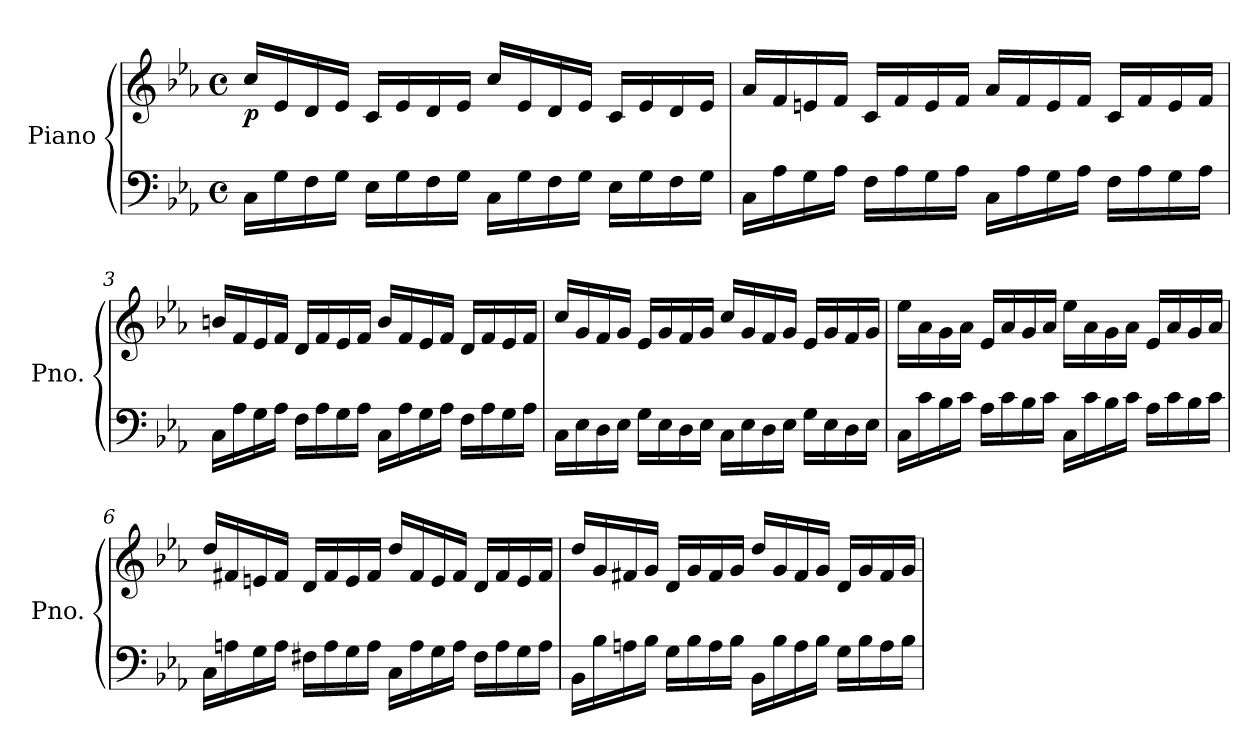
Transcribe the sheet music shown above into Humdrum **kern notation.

**kern	**kern	**dynam
*part1	*part1	*part1
*staff2	*staff1	*staff1/2
*I"Piano	*	*
*I'Pno.	*	*
*clefF4	*clefG2	*
*k[b-e-a-]	*k[b-e-a-]	*
*M4/4	*M4/4	*
*met(c)	*met(c)	*
=1	=1	=1
!	!	!LO:DY:b
16C\LL	16cc/LL	p
16G\	16e-/	.
16F\	16d/	.
16G\JJ	16e-/JJ	.
16E-\LL	16c/LL	.
16G\	16e-/	.
16F\	16d/	.
16G\JJ	16e-/JJ	.
16C\LL	16cc/LL	.
16G\	16e-/	.
16F\	16d/	.
16G\JJ	16e-/JJ	.
16E-\LL	16c/LL	.
16G\	16e-/	.
16F\	16d/	.
16G\JJ	16e-/JJ	.
=2	=2	=2
16C\LL	16a-/LL	.
16A-\	16f/	.
16G\	16en/	.
16A-\JJ	16f/JJ	.
16F\LL	16c/LL	.
16A-\	16f/	.
16G\	16e/	.
16A-\JJ	16f/JJ	.
16C\LL	16a-/LL	.
16A-\	16f/	.
16G\	16e/	.
16A-\JJ	16f/JJ	.
16F\LL	16c/LL	.
16A-\	16f/	.
16G\	16e/	.
16A-\JJ	16f/JJ	.
!!LO:LB:g=z
=3	=3	=3
16C\LL	16bn/LL	.
16A-\	16f/	.
16G\	16e-/	.
16A-\JJ	16f/JJ	.
16F\LL	16d/LL	.
16A-\	16f/	.
16G\	16e-/	.
16A-\JJ	16f/JJ	.
16C\LL	16b/LL	.
16A-\	16f/	.
16G\	16e-/	.
16A-\JJ	16f/JJ	.
16F\LL	16d/LL	.
16A-\	16f/	.
16G\	16e-/	.
16A-\JJ	16f/JJ	.
=4	=4	=4
16C\LL	16cc/LL	.
16E-\	16g/	.
16D\	16f/	.
16E-\JJ	16g/JJ	.
16G\LL	16e-/LL	.
16E-\	16g/	.
16D\	16f/	.
16E-\JJ	16g/JJ	.
16C\LL	16cc/LL	.
16E-\	16g/	.
16D\	16f/	.
16E-\JJ	16g/JJ	.
16G\LL	16e-/LL	.
16E-\	16g/	.
16D\	16f/	.
16E-\JJ	16g/JJ	.
!!LO:LB:g=z
=5	=5	=5
16C\LL	16ee-\LL	.
16c\	16a-\	.
16B-\	16g\	.
16c\JJ	16a-\JJ	.
16A-\LL	16e-/LL	.
16c\	16a-/	.
16B-\	16g/	.
16c\JJ	16a-/JJ	.
16C\LL	16ee-\LL	.
16c\	16a-\	.
16B-\	16g\	.
16c\JJ	16a-\JJ	.
16A-\LL	16e-/LL	.
16c\	16a-/	.
16B-\	16g/	.
16c\JJ	16a-/JJ	.
=6	=6	=6
16C\LL	16dd/LL	.
16An\	16f#X/	.
16G\	16en/	.
16A\JJ	16f#/JJ	.
16F#X\LL	16d/LL	.
16A\	16f#/	.
16G\	16e/	.
16A\JJ	16f#/JJ	.
16C\LL	16dd/LL	.
16A\	16f#/	.
16G\	16e/	.
16A\JJ	16f#/JJ	.
16F#\LL	16d/LL	.
16A\	16f#/	.
16G\	16e/	.
16A\JJ	16f#/JJ	.
!!LO:LB:g=z
=7	=7	=7
16BB-\LL	16dd/LL	.
16B-\	16g/	.
16An\	16f#X/	.
16B-\JJ	16g/JJ	.
16G\LL	16d/LL	.
16B-\	16g/	.
16A\	16f#/	.
16B-\JJ	16g/JJ	.
16BB-\LL	16dd/LL	.
16B-\	16g/	.
16A\	16f#/	.
16B-\JJ	16g/JJ	.
16G\LL	16d/LL	.
16B-\	16g/	.
16A\	16f#/	.
16B-\JJ	16g/JJ	.
=	=	=
*-	*-	*-
